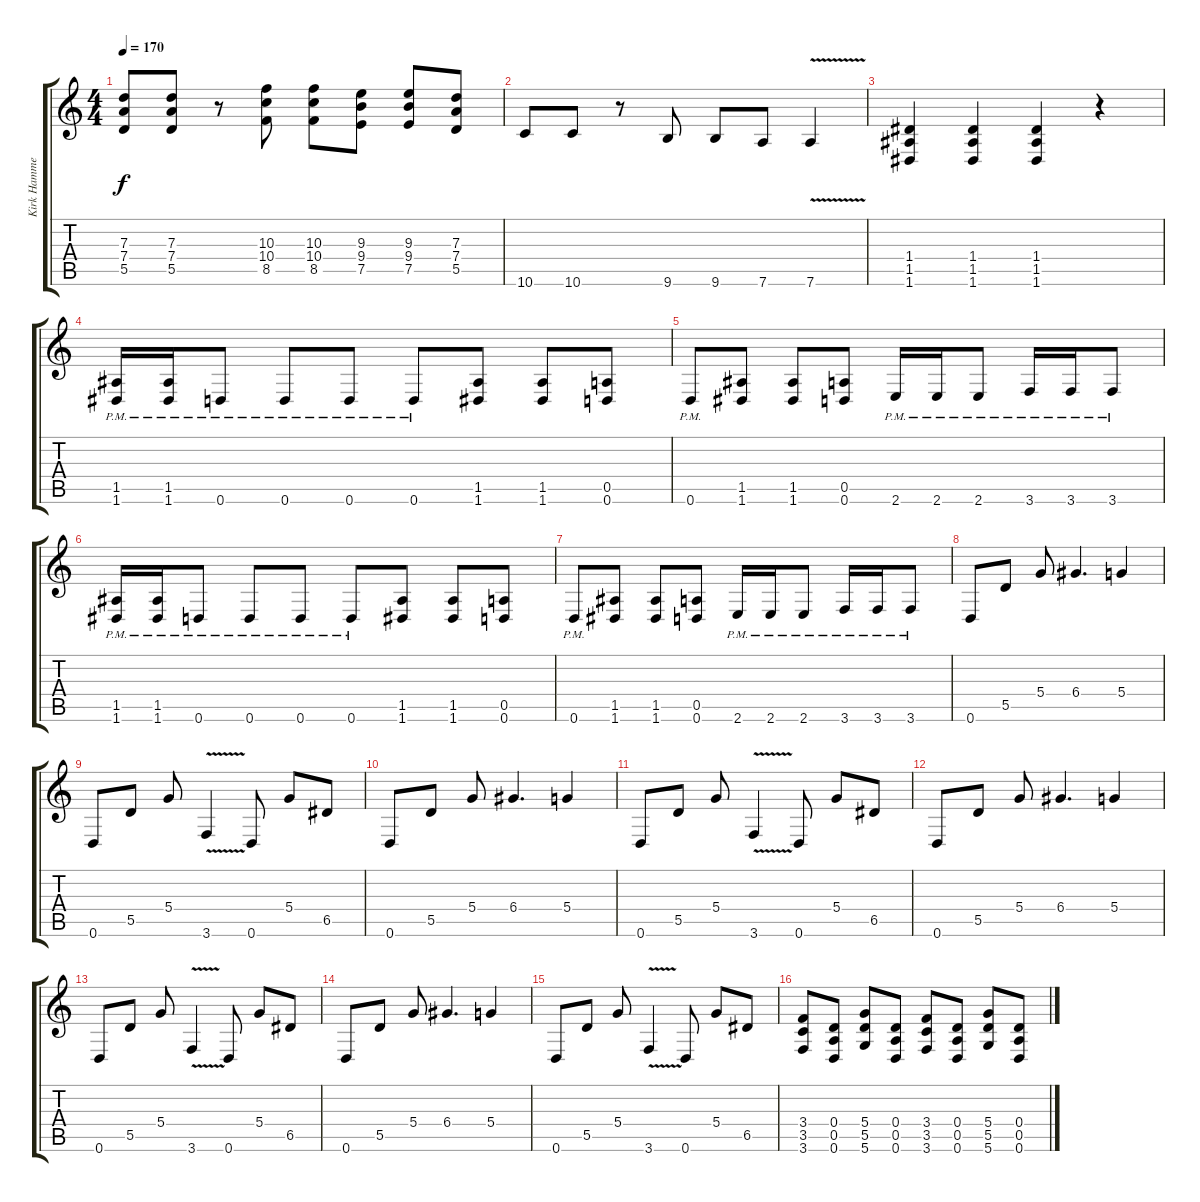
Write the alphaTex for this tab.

\track ("Kirk Hammett" "Kirk Hamme") {instrument distortionguitar}
\staff {score tabs}
\tuning (E4 B3 G3 D3 A2 D2) {hide}
\ts (4 4)
\tempo 170
\clef g2
\ks c
(7.3 7.4 5.5).8{dy f} (7.3 7.4 5.5).8 r.8 (10.3 10.4 8.5).8 (10.3 10.4 8.5).8 (9.3 9.4 7.5).8 (9.3 9.4 7.5).8 (7.3 7.4 5.5).8 |
10.6.8 10.6.8 r.8 9.6.8 9.6.8 7.6.8 7.6{v}.4 |
(1.4 1.5 1.6).4 (1.4 1.5 1.6).4 (1.4 1.5 1.6).4 r.4 |
(1.5{pm} 1.6{pm}).16 (1.5{pm} 1.6{pm}).16 0.6{pm}.8 0.6{pm}.8 0.6{pm}.8 0.6{pm}.8 (1.5 1.6).8 (1.5 1.6).8 (0.5 0.6).8 |
0.6{pm}.8 (1.5 1.6).8 (1.5 1.6).8 (0.5 0.6).8 2.6{pm}.16 2.6{pm}.16 2.6{pm}.8 3.6{pm}.16 3.6{pm}.16 3.6{pm}.8 |
(1.5{pm} 1.6{pm}).16 (1.5{pm} 1.6{pm}).16 0.6{pm}.8 0.6{pm}.8 0.6{pm}.8 0.6{pm}.8 (1.5 1.6).8 (1.5 1.6).8 (0.5 0.6).8 |
0.6{pm}.8 (1.5 1.6).8 (1.5 1.6).8 (0.5 0.6).8 2.6{pm}.16 2.6{pm}.16 2.6{pm}.8 3.6{pm}.16 3.6{pm}.16 3.6{pm}.8 |
0.6.8 5.5.8 5.4.8 6.4.4{d} 5.4.4 |
0.6.8 5.5.8 5.4.8 3.6{v}.4 0.6.8 5.4.8 6.5.8 |
0.6.8 5.5.8 5.4.8 6.4.4{d} 5.4.4 |
0.6.8 5.5.8 5.4.8 3.6{v}.4 0.6.8 5.4.8 6.5.8 |
0.6.8 5.5.8 5.4.8 6.4.4{d} 5.4.4 |
0.6.8 5.5.8 5.4.8 3.6{v}.4 0.6.8 5.4.8 6.5.8 |
0.6.8 5.5.8 5.4.8 6.4.4{d} 5.4.4 |
0.6.8 5.5.8 5.4.8 3.6{v}.4 0.6.8 5.4.8 6.5.8 |
(3.4 3.5 3.6).8 (0.4 0.5 0.6).8 (5.4 5.5 5.6).8 (0.4 0.5 0.6).8 (3.4 3.5 3.6).8 (0.4 0.5 0.6).8 (5.4 5.5 5.6).8 (0.4 0.5 0.6).8
